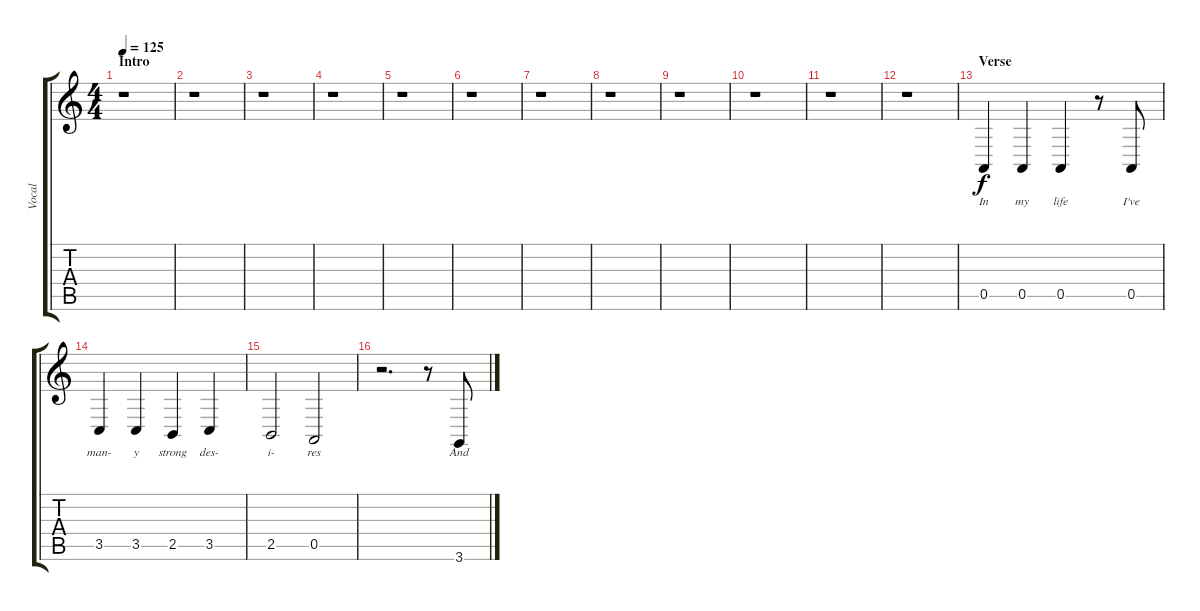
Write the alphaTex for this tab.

\track ("Vocal" "Vocal") {instrument tenorsax}
\staff {score tabs}
\tuning (E4 B3 G3 D3 A2 E2) {hide}
\ts (4 4)
\section ("" "Intro")
\tempo 125
\clef g2
\ks c
r.1{dy f instrument tenorsax} |
r.1 |
r.1 |
r.1 |
r.1 |
r.1 |
r.1 |
r.1 |
r.1 |
r.1 |
r.1 |
r.1 |
\section ("" "Verse")
0.5.4{lyrics (0 "In") lyrics (1 "") lyrics (2 "") lyrics (3 "") lyrics (4 "")} 0.5.4{lyrics (0 "my") lyrics (1 "") lyrics (2 "") lyrics (3 "") lyrics (4 "")} 0.5.4{lyrics (0 "life") lyrics (1 "") lyrics (2 "") lyrics (3 "") lyrics (4 "")} r.8 0.5.8{lyrics (0 "I've") lyrics (1 "") lyrics (2 "") lyrics (3 "") lyrics (4 "")} |
3.5.4{lyrics (0 "man-") lyrics (1 "") lyrics (2 "") lyrics (3 "") lyrics (4 "")} 3.5.4{lyrics (0 "y") lyrics (1 "") lyrics (2 "") lyrics (3 "") lyrics (4 "")} 2.5.4{lyrics (0 "strong") lyrics (1 "") lyrics (2 "") lyrics (3 "") lyrics (4 "")} 3.5.4{lyrics (0 "des-") lyrics (1 "") lyrics (2 "") lyrics (3 "") lyrics (4 "")} |
2.5.2{lyrics (0 "i-") lyrics (1 "") lyrics (2 "") lyrics (3 "") lyrics (4 "")} 0.5.2{lyrics (0 "res") lyrics (1 "") lyrics (2 "") lyrics (3 "") lyrics (4 "")} |
r.2{d} r.8 3.6.8{lyrics (0 "And") lyrics (1 "") lyrics (2 "") lyrics (3 "") lyrics (4 "")}
